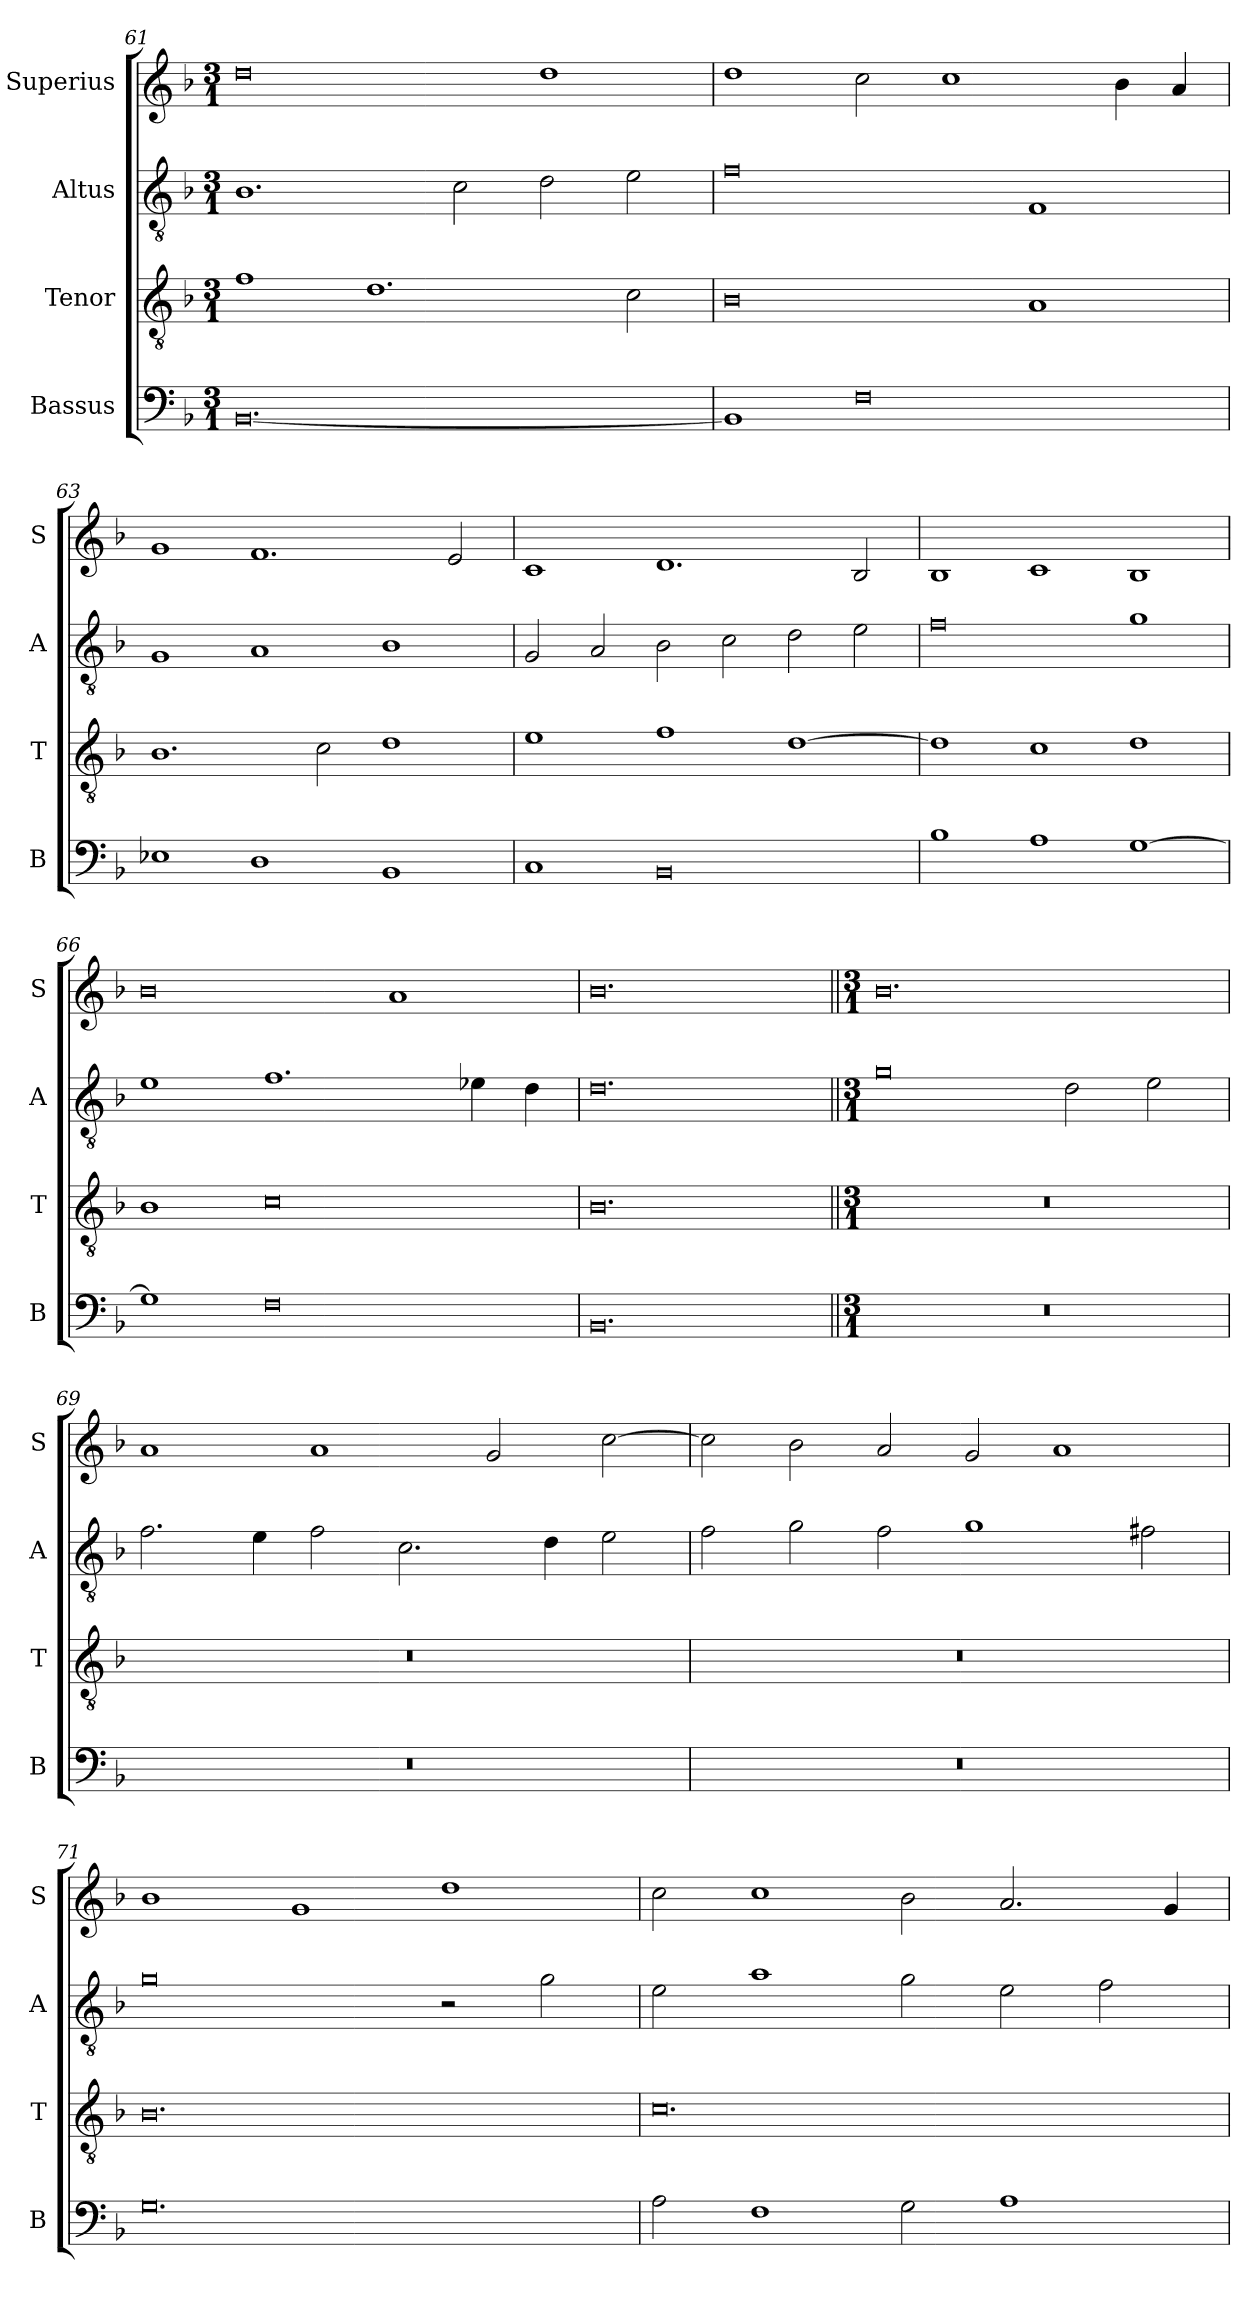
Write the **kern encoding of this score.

**kern	**kern	**kern	**kern
*part4	*part3	*part2	*part1
*staff4	*staff3	*staff2	*staff1
*I"Bassus	*I"Tenor	*I"Altus	*I"Superius
*I'B	*I'T	*I'A	*I'S
*clefF4	*clefGv2	*clefGv2	*clefG2
*k[b-]	*k[b-]	*k[b-]	*k[b-]
*M3/1	*M3/1	*M3/1	*M3/1
=61	=61	=61	=61
[0.BB-	1f	1.B-	0dd
.	1.d	.	.
.	.	2c\	.
.	.	2d\	1dd
.	2c\	2e\	.
=62	=62	=62	=62
1BB-]	0B-	0f	1dd
0F	.	.	2cc\
.	.	.	1cc
.	1A	1F	.
.	.	.	4b-\
.	.	.	4a/
=63	=63	=63	=63
1E-X	1.B-	1G	1g
1D	.	1A	1.f
.	2c\	.	.
1BB-	1d	1B-	.
.	.	.	2e/
=64	=64	=64	=64
1C	1e	2G/	1c
.	.	2A/	.
0BB-	1f	2B-\	1.d
.	.	2c\	.
.	[1d	2d\	.
.	.	2e\	2B-/
=65	=65	=65	=65
1B-	1d]	0f	1B-
1A	1c	.	1c
[1G	1d	1g	1B-
=66	=66	=66	=66
1G]	1B-	1e	0b-
0F	0c	1.f	.
.	.	.	1a
.	.	4e-X\	.
.	.	4d\	.
=67	=67	=67	=67
0.BB-	0.B-	0.d	0.b-
!!LO:LB:g=z
=68||	=68||	=68||	=68||
*M3/1	*M3/1	*M3/1	*M3/1
0.r	0.r	0g	0.b-
.	.	2d\	.
.	.	2e\	.
=69	=69	=69	=69
0.r	0.r	2.f\	1a
.	.	4e\	.
.	.	2f\	1a
.	.	2.c\	.
.	.	.	2g/
.	.	4d\	.
.	.	2e\	[2cc\
=70	=70	=70	=70
0.r	0.r	2f\	2cc\]
.	.	2g\	2b-\
.	.	2f\	2a/
.	.	1g	2g/
.	.	.	1a
.	.	2f#X\	.
=71	=71	=71	=71
0.G	0.B-	0g	1b-
.	.	.	1g
.	.	2r	1dd
.	.	2g\	.
=72	=72	=72	=72
2A\	0.c	2e\	2cc\
1F	.	1a	1cc
2G\	.	2g\	2b-\
1A	.	2e\	2.a/
.	.	2f\	.
.	.	.	4g/
=	=	=	=
*-	*-	*-	*-
